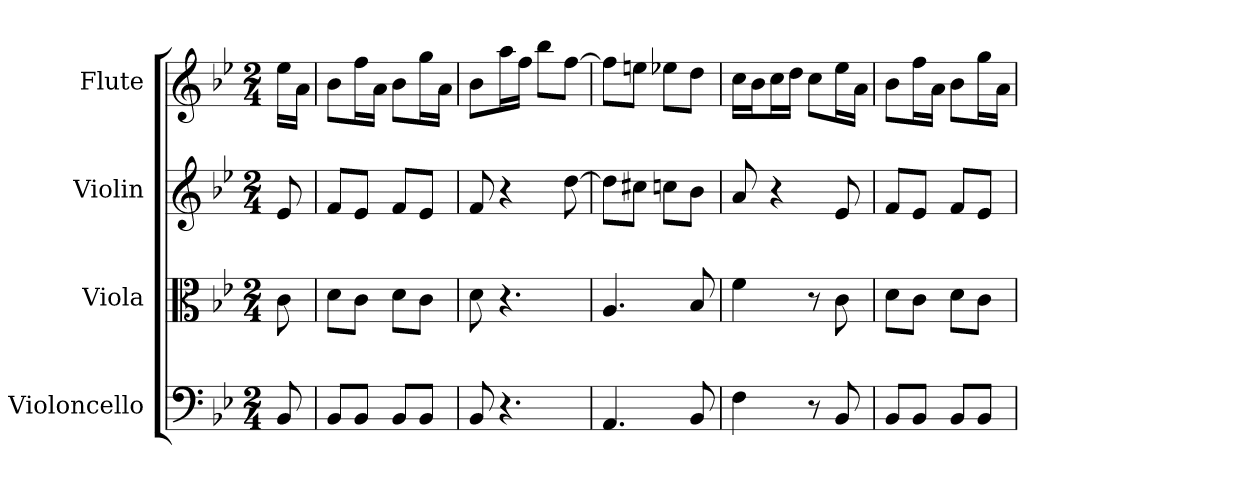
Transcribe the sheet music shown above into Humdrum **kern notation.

**kern	**kern	**kern	**kern
*part4	*part3	*part2	*part1
*staff4	*staff3	*staff2	*staff1
*I"Violoncello	*I"Viola	*I"Violin	*I"Flute
*I'Vc	*I'Vla	*I'Vln	*I'Fl
*clefF4	*clefC3	*	*
*k[b-e-]	*k[b-e-]	*k[b-e-]	*k[b-e-]
*B-:	*B-:	*B-:	*B-:
*M2/4	*M2/4	*M2/4	*M2/4
*MM130	*MM130	*MM130	*MM130
=	=	=	=
8BB-	8c	8e-	16ee-LL
.	.	.	16aJJ
=1	=1	=1	=1
8BB-/L	8d\L	8fL	8b-L
8BB-/J	8c\J	8e-J	16ffL
.	.	.	16aJJ
8BB-/L	8d\L	8fL	8b-L
8BB-/J	8c\J	8e-J	16ggL
.	.	.	16aJJ
=2	=2	=2	=2
8BB-	8d	8f	8b-L
4.r	4.r	4r	16aaL
.	.	.	16ffJJ
.	.	.	8bb-L
.	.	[8dd	[8ffJ
=3	=3	=3	=3
4.AA	4.A	8ddL]	8ffL]
.	.	8cc#XJ	8eenJ
.	.	8ccnL	8ee-XL
8BB-	8B-	8b-J	8ddJ
=4	=4	=4	=4
4F	4f	8a	16ccLL
.	.	.	16b-J
.	.	4r	16ccL
.	.	.	16ddJJ
8r	8r	.	8ccL
8BB-	8c	8e-	16ee-L
.	.	.	16aJJ
=5	=5	=5	=5
8BB-/L	8d\L	8fL	8b-L
8BB-/J	8c\J	8e-J	16ffL
.	.	.	16aJJ
8BB-/L	8d\L	8fL	8b-L
8BB-/J	8c\J	8e-J	16ggL
.	.	.	16aJJ
=	=	=	=
*-	*-	*-	*-
